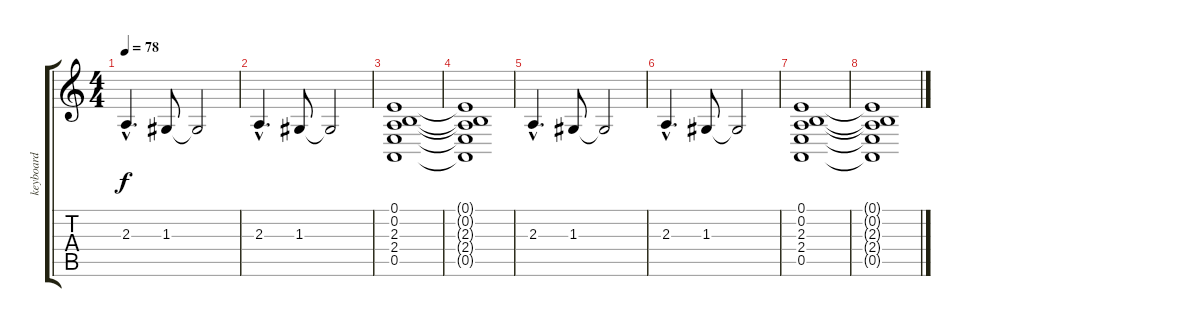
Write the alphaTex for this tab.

\track ("keyboard" "keyboard") {instrument stringensemble1}
\staff {score tabs}
\tuning (E4 B3 G3 D3 A2 E2) {hide}
\ts (4 4)
\tempo 78
\clef g2
\ks c
2.3{hac}.4{d dy f} 1.3.8 1.3{t}.2 |
2.3{hac}.4{d} 1.3.8 1.3{t}.2 |
(0.1 0.2 2.3 2.4 0.5).1 |
(0.1{t} 0.2{t} 2.3{t} 2.4{t} 0.5{t}).1 |
2.3{hac}.4{d volume 13} 1.3.8 1.3{t}.2 |
2.3{hac}.4{d volume 10} 1.3.8 1.3{t}.2 |
(0.1 0.2 2.3 2.4 0.5).1{volume 5} |
(0.1{t} 0.2{t} 2.3{t} 2.4{t} 0.5{t}).1{volume 0}
